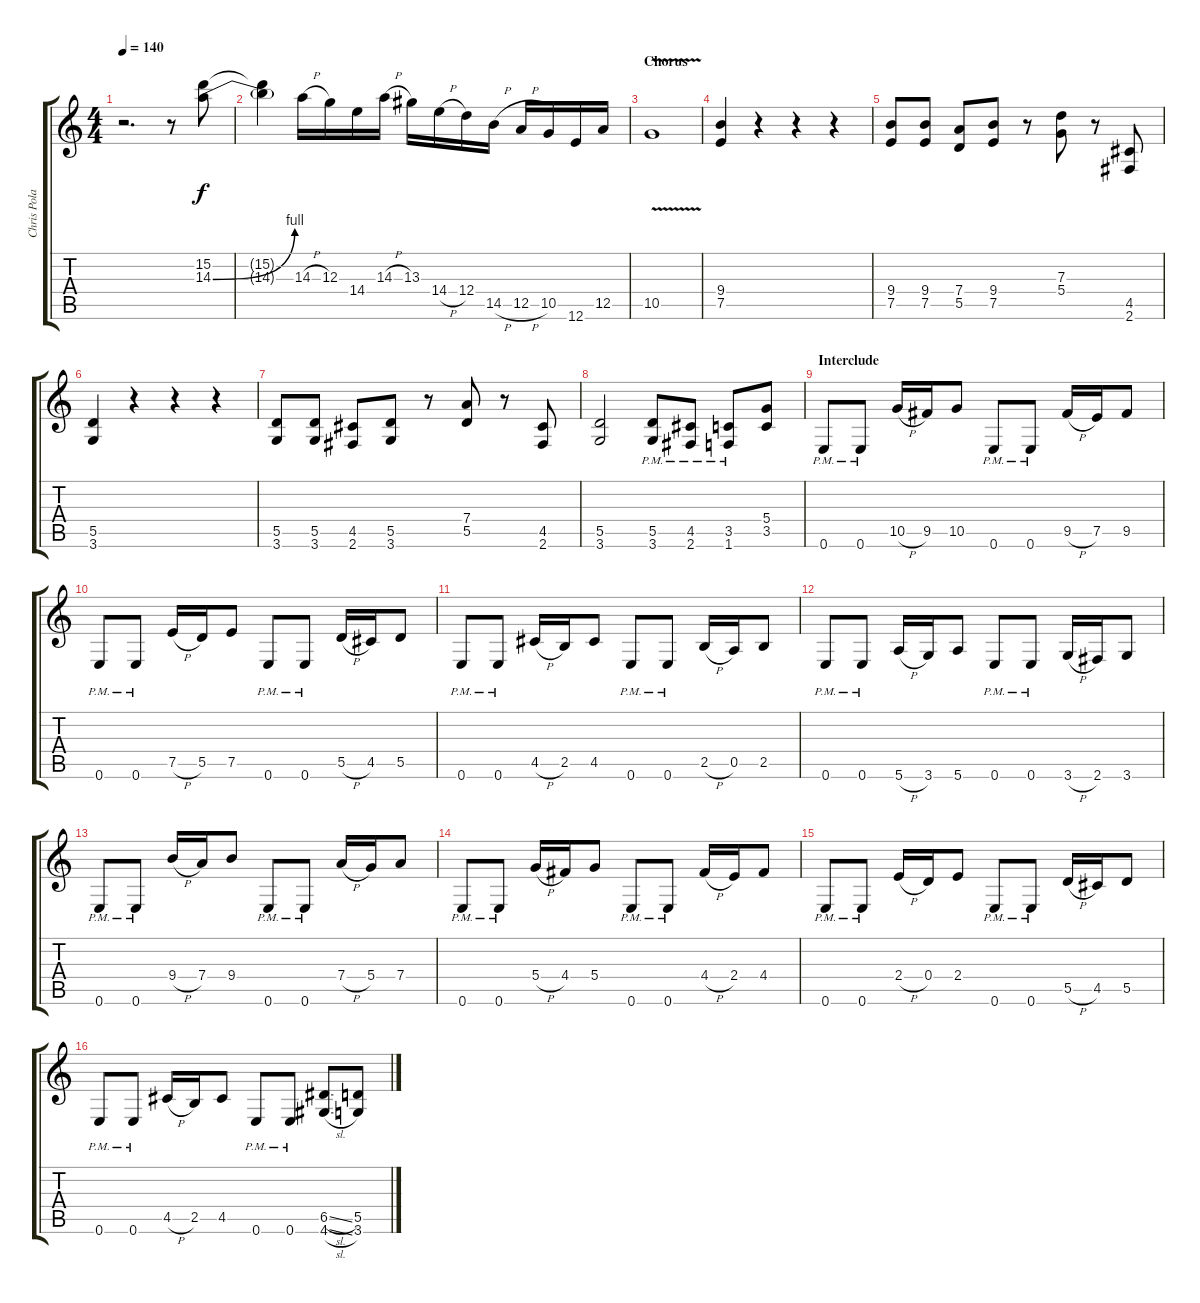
\track ("Chris Poland (Guitar 2)" "Chris Pola") {instrument overdrivenguitar}
\staff {score tabs}
\tuning (E4 B3 G3 D3 A2 E2) {hide}
\ts (4 4)
\tempo 140
\clef g2
\ks c
r.2{d dy f} r.8 (15.2 14.3{be (bend 0 0 60 4)}).8 |
(15.2{t} 14.3{t}).4 14.3{h}.16 12.3.16 14.4.16 14.3{h}.16 13.3.16 14.4{h}.16 12.4.16 14.5{h}.16 12.5{h}.16 10.5.16 12.6.16 12.5.16 |
\section ("" "Chorus")
10.5{v}.1 |
(9.4 7.5).4 r.4 r.4 r.4 |
(9.4 7.5).8 (9.4 7.5).8 (7.4 5.5).8 (9.4 7.5).8 r.8 (7.3 5.4).8 r.8 (4.5 2.6).8 |
(5.5 3.6).4 r.4 r.4 r.4 |
(5.5 3.6).8 (5.5 3.6).8 (4.5 2.6).8 (5.5 3.6).8 r.8 (7.4 5.5).8 r.8 (4.5 2.6).8 |
(5.5 3.6).2 (5.5{pm} 3.6{pm}).8 (4.5{pm} 2.6{pm}).8 (3.5{pm} 1.6{pm}).8 (5.4 3.5).8 |
\section ("" "Interclude")
0.6{pm}.8 0.6{pm}.8 10.5{h}.16 9.5.16 10.5.8 0.6{pm}.8 0.6{pm}.8 9.5{h}.16 7.5.16 9.5.8 |
0.6{pm}.8 0.6{pm}.8 7.5{h}.16 5.5.16 7.5.8 0.6{pm}.8 0.6{pm}.8 5.5{h}.16 4.5.16 5.5.8 |
0.6{pm}.8 0.6{pm}.8 4.5{h}.16 2.5.16 4.5.8 0.6{pm}.8 0.6{pm}.8 2.5{h}.16 0.5.16 2.5.8 |
0.6{pm}.8 0.6{pm}.8 5.6{h}.16 3.6.16 5.6.8 0.6{pm}.8 0.6{pm}.8 3.6{h}.16 2.6.16 3.6.8 |
0.6{pm}.8 0.6{pm}.8 9.4{h}.16 7.4.16 9.4.8 0.6{pm}.8 0.6{pm}.8 7.4{h}.16 5.4.16 7.4.8 |
0.6{pm}.8 0.6{pm}.8 5.4{h}.16 4.4.16 5.4.8 0.6{pm}.8 0.6{pm}.8 4.4{h}.16 2.4.16 4.4.8 |
0.6{pm}.8 0.6{pm}.8 2.4{h}.16 0.4.16 2.4.8 0.6{pm}.8 0.6{pm}.8 5.5{h}.16 4.5.16 5.5.8 |
0.6{pm}.8 0.6{pm}.8 4.5{h}.16 2.5.16 4.5.8 0.6{pm}.8 0.6{pm}.8 (6.5{sl} 4.6{sl}).8 (5.5 3.6).8
